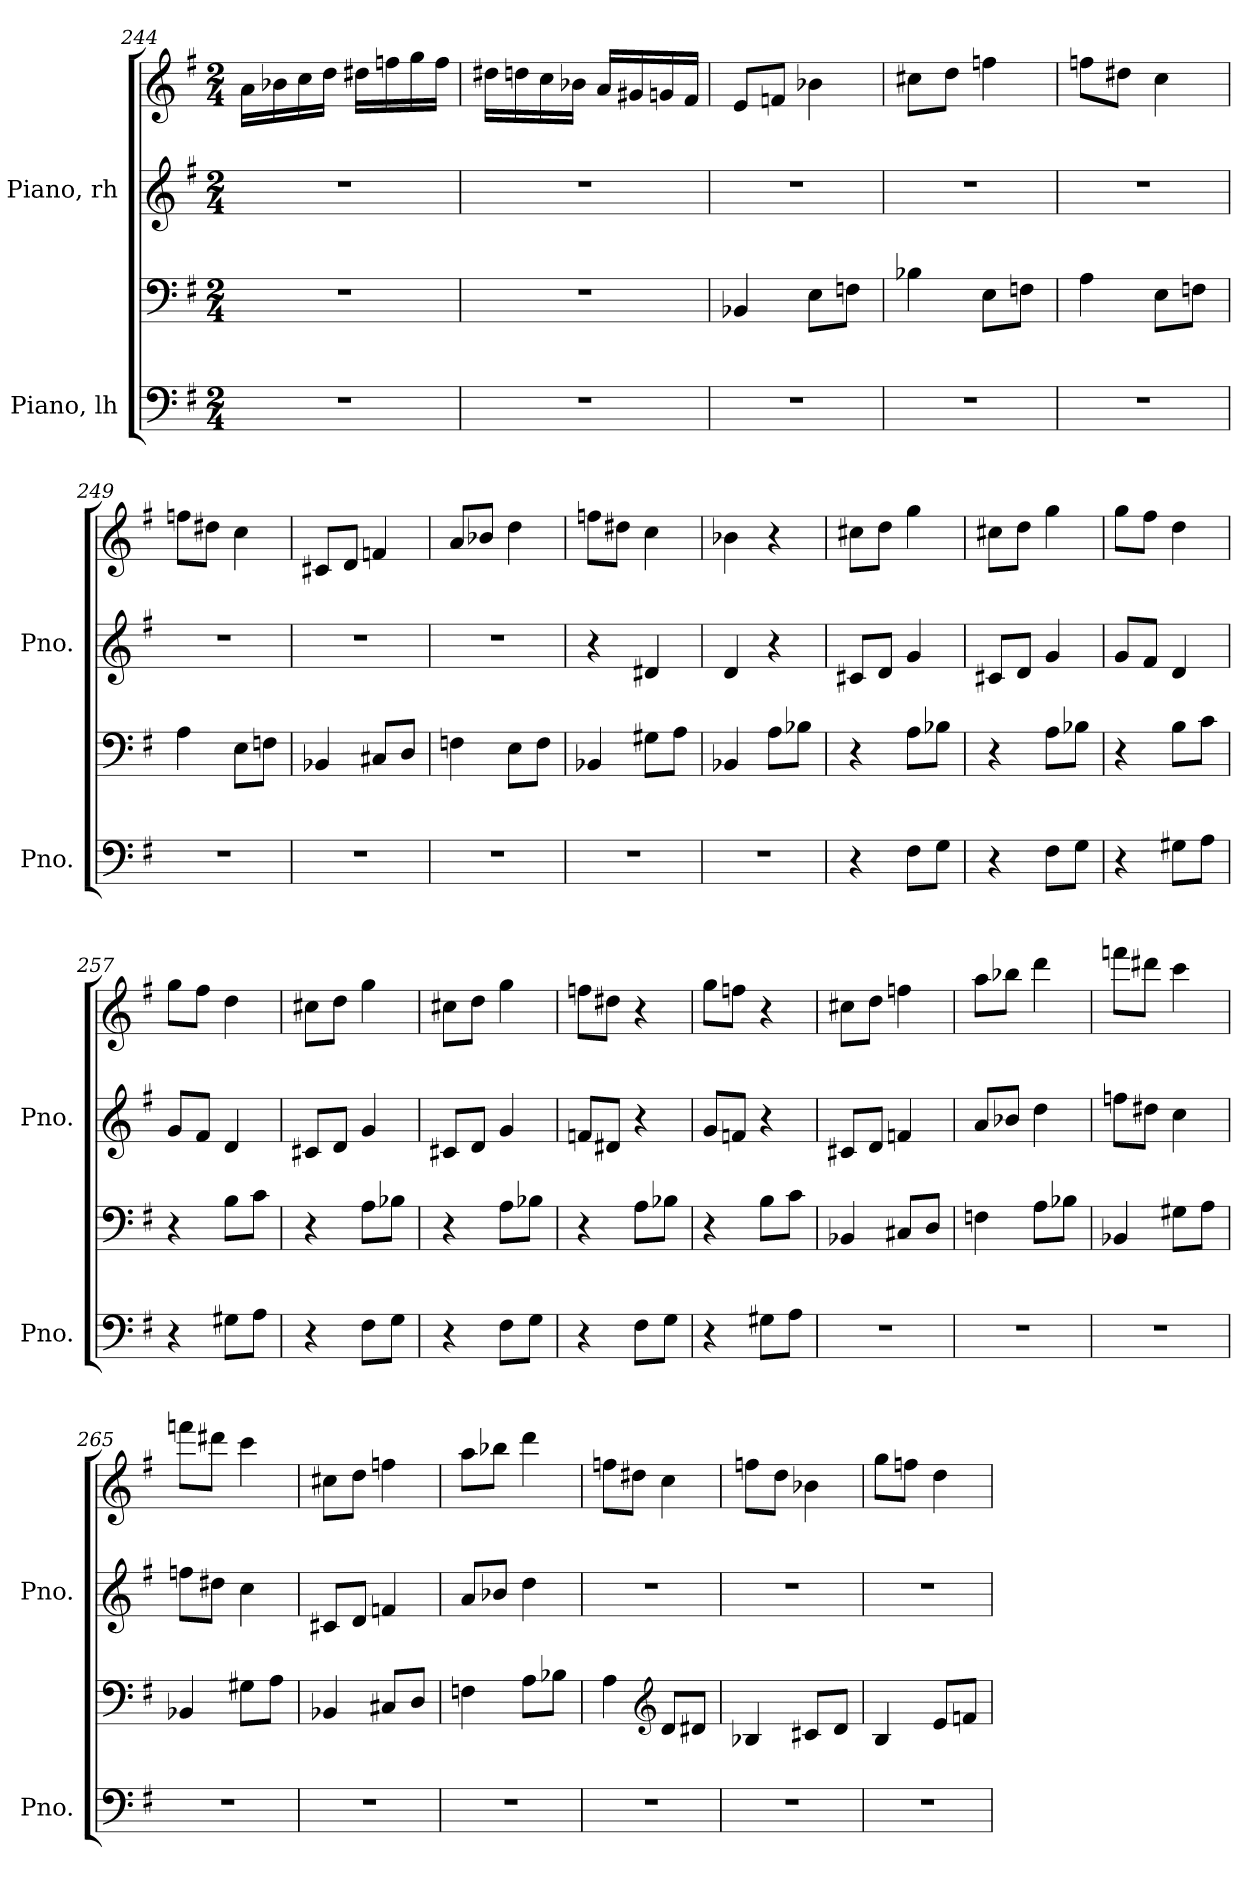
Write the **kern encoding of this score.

**kern	**kern	**kern	**kern
*part2	*part2	*part1	*part1
*staff4	*staff3	*staff2	*staff1
*I"Piano, lh	*	*I"Piano, rh	*
*I'Pno.	*	*I'Pno.	*
!!LO:LB:g=z
*clefF4	*clefF4	*clefG2	*clefG2
*k[f#]	*k[f#]	*k[f#]	*k[f#]
*M2/4	*M2/4	*M2/4	*M2/4
=244	=244	=244	=244
2r	2r	2r	16a\LL
.	.	.	16b-X\
.	.	.	16cc\
.	.	.	16dd\JJ
.	.	.	16dd#X\LL
.	.	.	16ffn\
.	.	.	16gg\
.	.	.	16ff\JJ
=245	=245	=245	=245
2r	2r	2r	16dd#X\LL
.	.	.	16ddn\
.	.	.	16cc\
.	.	.	16b-X\JJ
.	.	.	16a/LL
.	.	.	16g#X/
.	.	.	16gn/
.	.	.	16f#/JJ
=246	=246	=246	=246
2r	4BB-X/	2r	8e/L
.	.	.	8fn/J
.	8E\L	.	4b-X\
.	8Fn\J	.	.
=247	=247	=247	=247
2r	4B-X\	2r	8cc#X\L
.	.	.	8dd\J
.	8E\L	.	4ffn\
.	8Fn\J	.	.
=248	=248	=248	=248
2r	4A\	2r	8ffn\L
.	.	.	8dd#X\J
.	8E\L	.	4cc\
.	8Fn\J	.	.
!!LO:LB:g=z
=249	=249	=249	=249
2r	4A\	2r	8ffn\L
.	.	.	8dd#X\J
.	8E\L	.	4cc\
.	8Fn\J	.	.
=250	=250	=250	=250
2r	4BB-X/	2r	8c#X/L
.	.	.	8d/J
.	8C#X/L	.	4fn/
.	8D/J	.	.
=251	=251	=251	=251
2r	4Fn\	2r	8a/L
.	.	.	8b-X/J
.	8E\L	.	4dd\
.	8F\J	.	.
=252	=252	=252	=252
2r	4BB-X/	4r	8ffn\L
.	.	.	8dd#X\J
.	8G#X\L	4d#X/	4cc\
.	8A\J	.	.
=253	=253	=253	=253
2r	4BB-X/	4d/	4b-X\
.	8A\L	4r	4r
.	8B-X\J	.	.
=254	=254	=254	=254
4r	4r	8c#X/L	8cc#X\L
.	.	8d/J	8dd\J
8F#\L	8A\L	4g/	4gg\
8G\J	8B-X\J	.	.
=255	=255	=255	=255
4r	4r	8c#X/L	8cc#X\L
.	.	8d/J	8dd\J
8F#\L	8A\L	4g/	4gg\
8G\J	8B-X\J	.	.
!!LO:PB:g=z
=256	=256	=256	=256
4r	4r	8g/L	8gg\L
.	.	8f#/J	8ff#\J
8G#X\L	8B\L	4d/	4dd\
8A\J	8c\J	.	.
=257	=257	=257	=257
4r	4r	8g/L	8gg\L
.	.	8f#/J	8ff#\J
8G#X\L	8B\L	4d/	4dd\
8A\J	8c\J	.	.
=258	=258	=258	=258
4r	4r	8c#X/L	8cc#X\L
.	.	8d/J	8dd\J
8F#\L	8A\L	4g/	4gg\
8G\J	8B-X\J	.	.
=259	=259	=259	=259
4r	4r	8c#X/L	8cc#X\L
.	.	8d/J	8dd\J
8F#\L	8A\L	4g/	4gg\
8G\J	8B-X\J	.	.
=260	=260	=260	=260
4r	4r	8fn/L	8ffn\L
.	.	8d#X/J	8dd#X\J
8F#\L	8A\L	4r	4r
8G\J	8B-X\J	.	.
=261	=261	=261	=261
4r	4r	8g/L	8gg\L
.	.	8fn/J	8ffn\J
8G#X\L	8B\L	4r	4r
8A\J	8c\J	.	.
=262	=262	=262	=262
2r	4BB-X/	8c#X/L	8cc#X\L
.	.	8d/J	8dd\J
.	8C#X/L	4fn/	4ffn\
.	8D/J	.	.
!!LO:LB:g=z
=263	=263	=263	=263
2r	4Fn\	8a/L	8aa\L
.	.	8b-X/J	8bb-X\J
.	8A\L	4dd\	4ddd\
.	8B-X\J	.	.
=264	=264	=264	=264
2r	4BB-X/	8ffn\L	8fffn\L
.	.	8dd#X\J	8ddd#X\J
.	8G#X\L	4cc\	4ccc\
.	8A\J	.	.
=265	=265	=265	=265
2r	4BB-X/	8ffn\L	8fffn\L
.	.	8dd#X\J	8ddd#X\J
.	8G#X\L	4cc\	4ccc\
.	8A\J	.	.
=266	=266	=266	=266
2r	4BB-X/	8c#X/L	8cc#X\L
.	.	8d/J	8dd\J
.	8C#X/L	4fn/	4ffn\
.	8D/J	.	.
=267	=267	=267	=267
2r	4Fn\	8a/L	8aa\L
.	.	8b-X/J	8bb-X\J
.	8A\L	4dd\	4ddd\
.	8B-X\J	.	.
=268	=268	=268	=268
2r	4A\	2r	8ffn\L
.	.	.	8dd#X\J
*	*clefG2	*	*
.	8d/L	.	4cc\
.	8d#X/J	.	.
!!LO:LB:g=z
=269	=269	=269	=269
2r	4B-X/	2r	8ffn\L
.	.	.	8dd\J
.	8c#X/L	.	4b-X\
.	8d/J	.	.
=270	=270	=270	=270
2r	4B/	2r	8gg\L
.	.	.	8ffn\J
.	8e/L	.	4dd\
.	8fn/J	.	.
=	=	=	=
*-	*-	*-	*-
